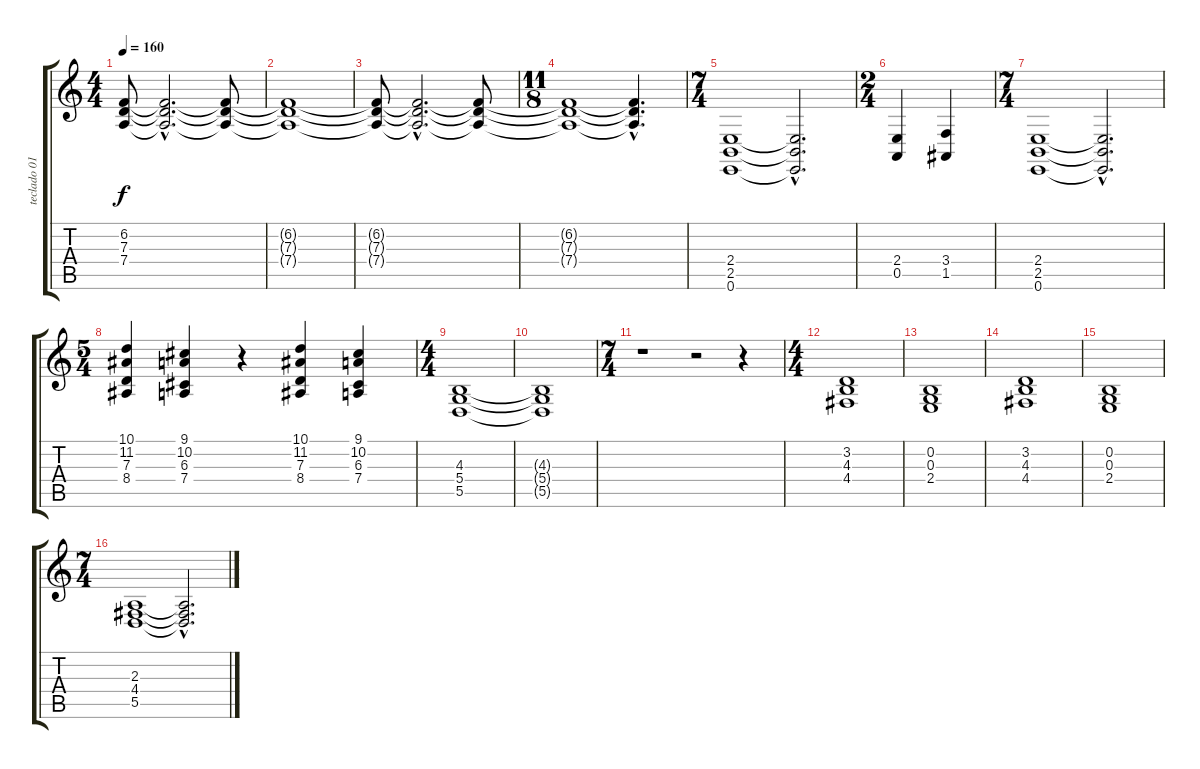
\track ("teclado 01" "teclado 01") {instrument stringensemble1}
\staff {score tabs}
\tuning (E4 B3 G3 D3 A2 E2) {hide}
\ts (4 4)
\tempo 160
\clef g2
\ks c
(6.2 7.3 7.4).8{dy f volume 3 instrument stringensemble1} (6.2{hac t} 7.3{hac t} 7.4{hac t}).2{d volume 9} (6.2{t} 7.3{t} 7.4{t}).8 |
(6.2{t} 7.3{t} 7.4{t}).1 |
(6.2{t} 7.3{t} 7.4{t}).8 (6.2{hac t} 7.3{hac t} 7.4{hac t}).2{d} (6.2{t} 7.3{t} 7.4{t}).8 |
\ts (11 8)
(6.2{t} 7.3{t} 7.4{t}).1 (6.2{hac t} 7.3{hac t} 7.4{hac t}).4{d} |
\ts (7 4)
(2.4 2.5 0.6).1 (2.4{hac t} 2.5{hac t} 0.6{hac t}).2{d} |
\ts (2 4)
(2.4 0.5).4 (3.4 1.5).4 |
\ts (7 4)
(2.4 2.5 0.6).1 (2.4{hac t} 2.5{hac t} 0.6{hac t}).2{d} |
\ts (5 4)
(10.1 11.2 7.3 8.4).4 (9.1 10.2 6.3 7.4).4 r.4 (10.1 11.2 7.3 8.4).4 (9.1 10.2 6.3 7.4).4 |
\ts (4 4)
(4.3 5.4 5.5).1 |
(4.3{t} 5.4{t} 5.5{t}).1 |
\ts (7 4)
r.1 r.2 r.4 |
\ts (4 4)
(3.2 4.3 4.4).1 |
(0.2 0.3 2.4).1 |
(3.2 4.3 4.4).1 |
(0.2 0.3 2.4).1 |
\ts (7 4)
(2.3 4.4 5.5).1 (2.3{hac t} 4.4{hac t} 5.5{hac t}).2{d}
